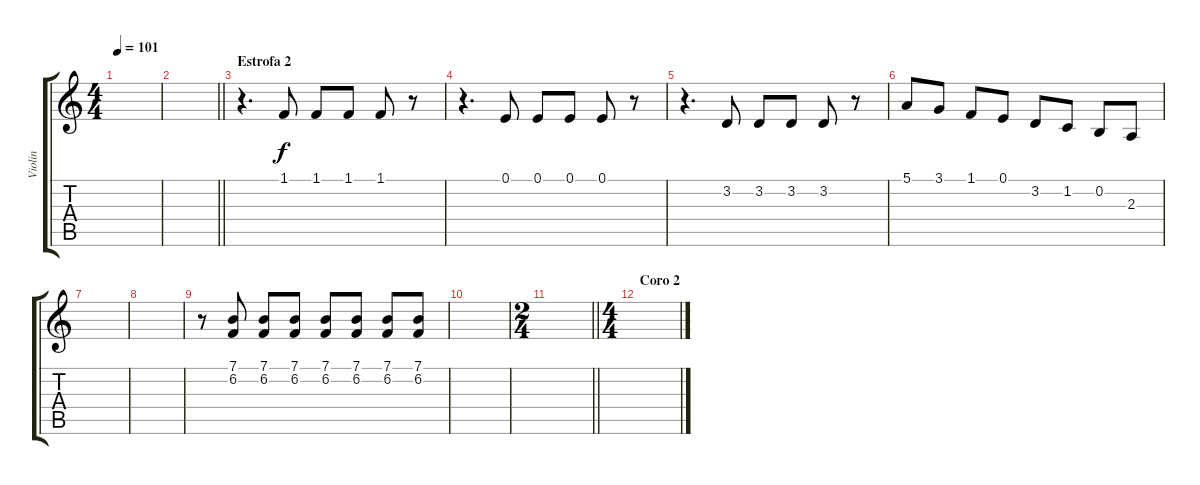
\track ("Violin" "Violin") {instrument violin}
\staff {score tabs}
\tuning (E4 B3 G3 D3 A2 E2) {hide}
\ts (4 4)
\tempo 101
\clef g2
\ks c
|
\barLineRight lightlight
|
\section ("" "Estrofa 2")
r.4{d} 1.1.8 1.1.8 1.1.8 1.1.8 r.8 |
r.4{d} 0.1.8 0.1.8 0.1.8 0.1.8 r.8 |
r.4{d} 3.2.8 3.2.8 3.2.8 3.2.8 r.8 |
5.1.8 3.1.8 1.1.8 0.1.8 3.2.8 1.2.8 0.2.8 2.3.8 |
|
|
r.8 (7.1 6.2).8 (7.1 6.2).8 (7.1 6.2).8 (7.1 6.2).8 (7.1 6.2).8 (7.1 6.2).8 (7.1 6.2).8 |
|
\ts (2 4)
\barLineRight lightlight
|
\ts (4 4)
\section ("" "Coro 2")
